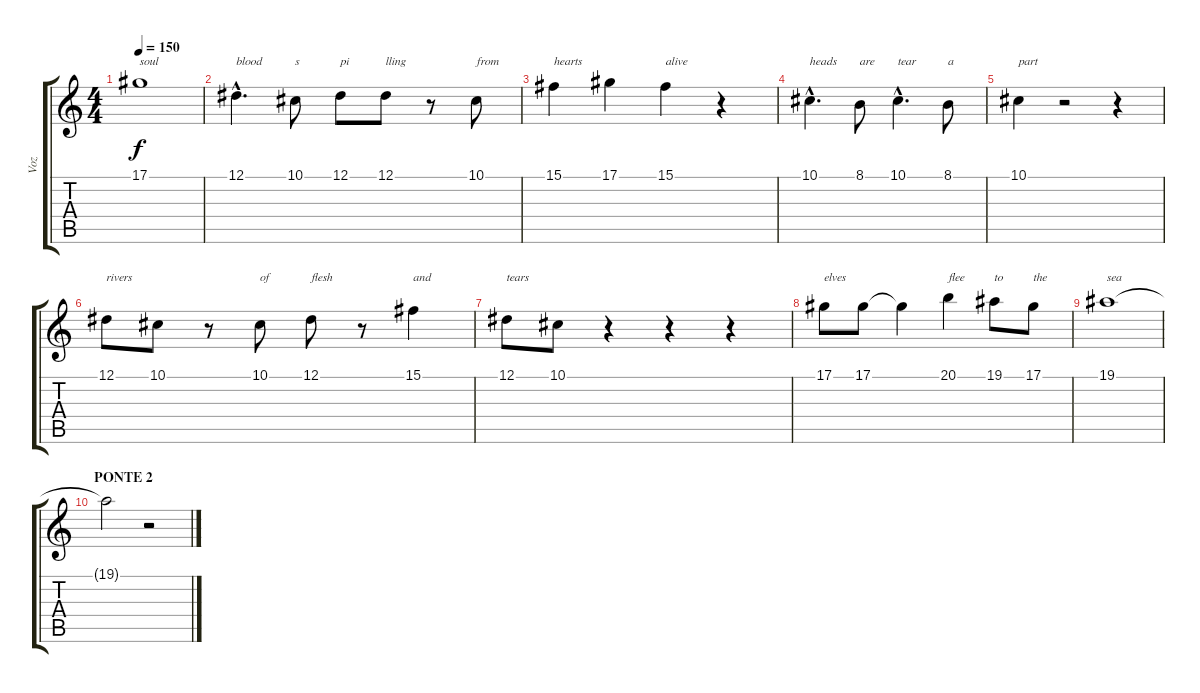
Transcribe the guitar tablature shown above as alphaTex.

\track ("Voz" "Voz") {instrument lead6voice}
\staff {score tabs}
\tuning (Eb4 Bb3 Gb3 Db3 Ab2 Eb2) {hide}
\ts (4 4)
\tempo 150
\clef g2
\ks c
17.1.1{txt "soul" dy f} |
12.1{hac}.4{d txt "blood"} 10.1.8{txt "s"} 12.1.8{txt "pi"} 12.1.8{txt "lling"} r.8 10.1.8{txt "from"} |
15.1.4{txt "hearts"} 17.1.4 15.1.4{txt "alive"} r.4 |
10.1{hac}.4{d txt "heads"} 8.1.8{txt "are"} 10.1{hac}.4{d txt "tear"} 8.1.8{txt "a"} |
10.1.4{txt "part"} r.2 r.4 |
12.1.8{txt "rivers"} 10.1.8 r.8 10.1.8{txt "of"} 12.1.8{txt "flesh"} r.8 15.1.4{txt "and"} |
12.1.8{txt "tears"} 10.1.8 r.4 r.4 r.4 |
17.1.8{txt "elves"} 17.1.8 17.1{t}.4 20.1.4{txt "flee"} 19.1.8{txt "to"} 17.1.8{txt "the"} |
19.1.1{txt "sea"} |
\section ("" "PONTE 2")
19.1{t}.2 r.2
